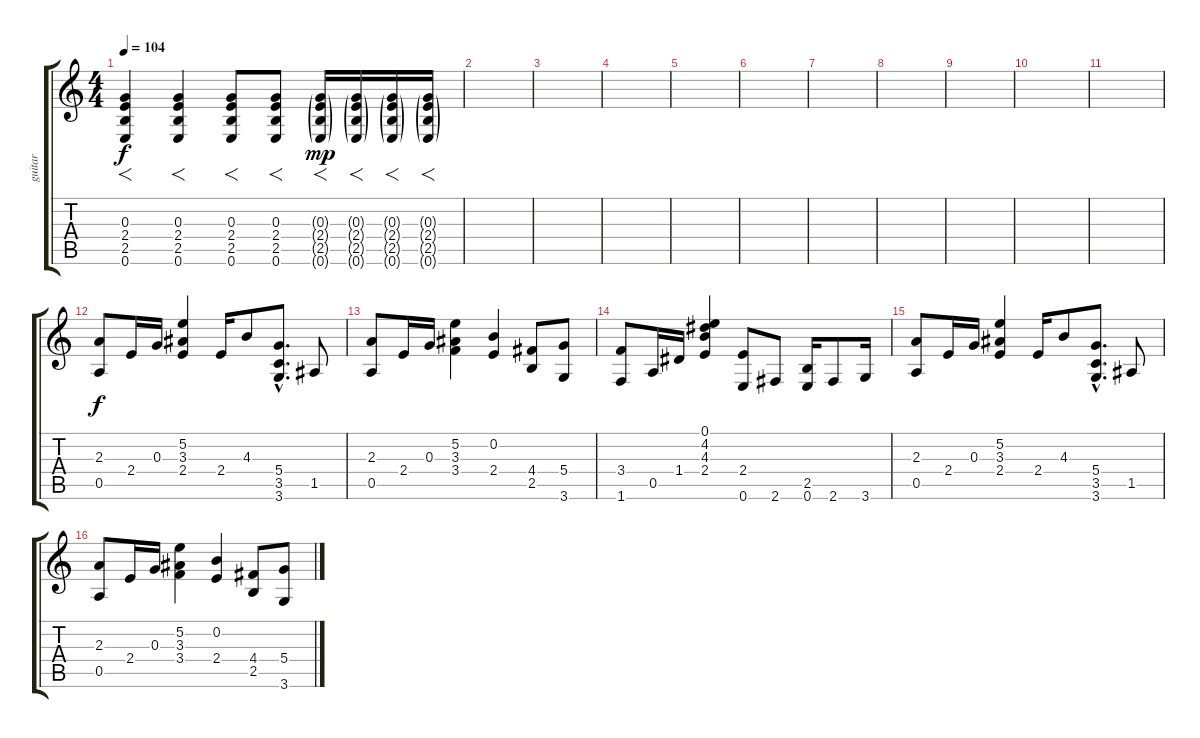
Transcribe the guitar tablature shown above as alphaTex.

\track ("guitar" "guitar") {instrument acousticguitarsteel}
\staff {score tabs}
\tuning (E4 B3 G3 D3 A2 E2) {hide}
\ts (4 4)
\tempo 104
\clef g2
\ks c
(0.3 2.4 2.5 0.6).4{f dy f} (0.3 2.4 2.5 0.6).4{f} (0.3 2.4 2.5 0.6).8{f} (0.3 2.4 2.5 0.6).8{f} (0.3{g} 2.4{g} 2.5{g} 0.6{g}).16{f dy mp} (0.3{g} 2.4{g} 2.5{g} 0.6{g}).16{f} (0.3{g} 2.4{g} 2.5{g} 0.6{g}).16{f} (0.3{g} 2.4{g} 2.5{g} 0.6{g}).16{f} |
|
|
|
|
|
|
|
|
|
|
(2.3 0.5).8{dy f} 2.4.16 0.3.16 (5.2 3.3 2.4).4 2.4.16 4.3.8 (5.4{hac} 3.5{hac} 3.6{hac}).8{d} 1.5.8 |
(2.3 0.5).8 2.4.16 0.3.16 (5.2 3.3 3.4).4 (0.2 2.4).4 (4.4 2.5).8 (5.4 3.6).8 |
(3.4 1.6).8 0.5.16 1.4.16 (0.1 4.2 4.3 2.4).4 (2.4 0.6).8 2.6.8 (2.5 0.6).16 2.6.8 3.6.16 |
(2.3 0.5).8 2.4.16 0.3.16 (5.2 3.3 2.4).4 2.4.16 4.3.8 (5.4{hac} 3.5{hac} 3.6{hac}).8{d} 1.5.8 |
(2.3 0.5).8 2.4.16 0.3.16 (5.2 3.3 3.4).4 (0.2 2.4).4 (4.4 2.5).8 (5.4 3.6).8
